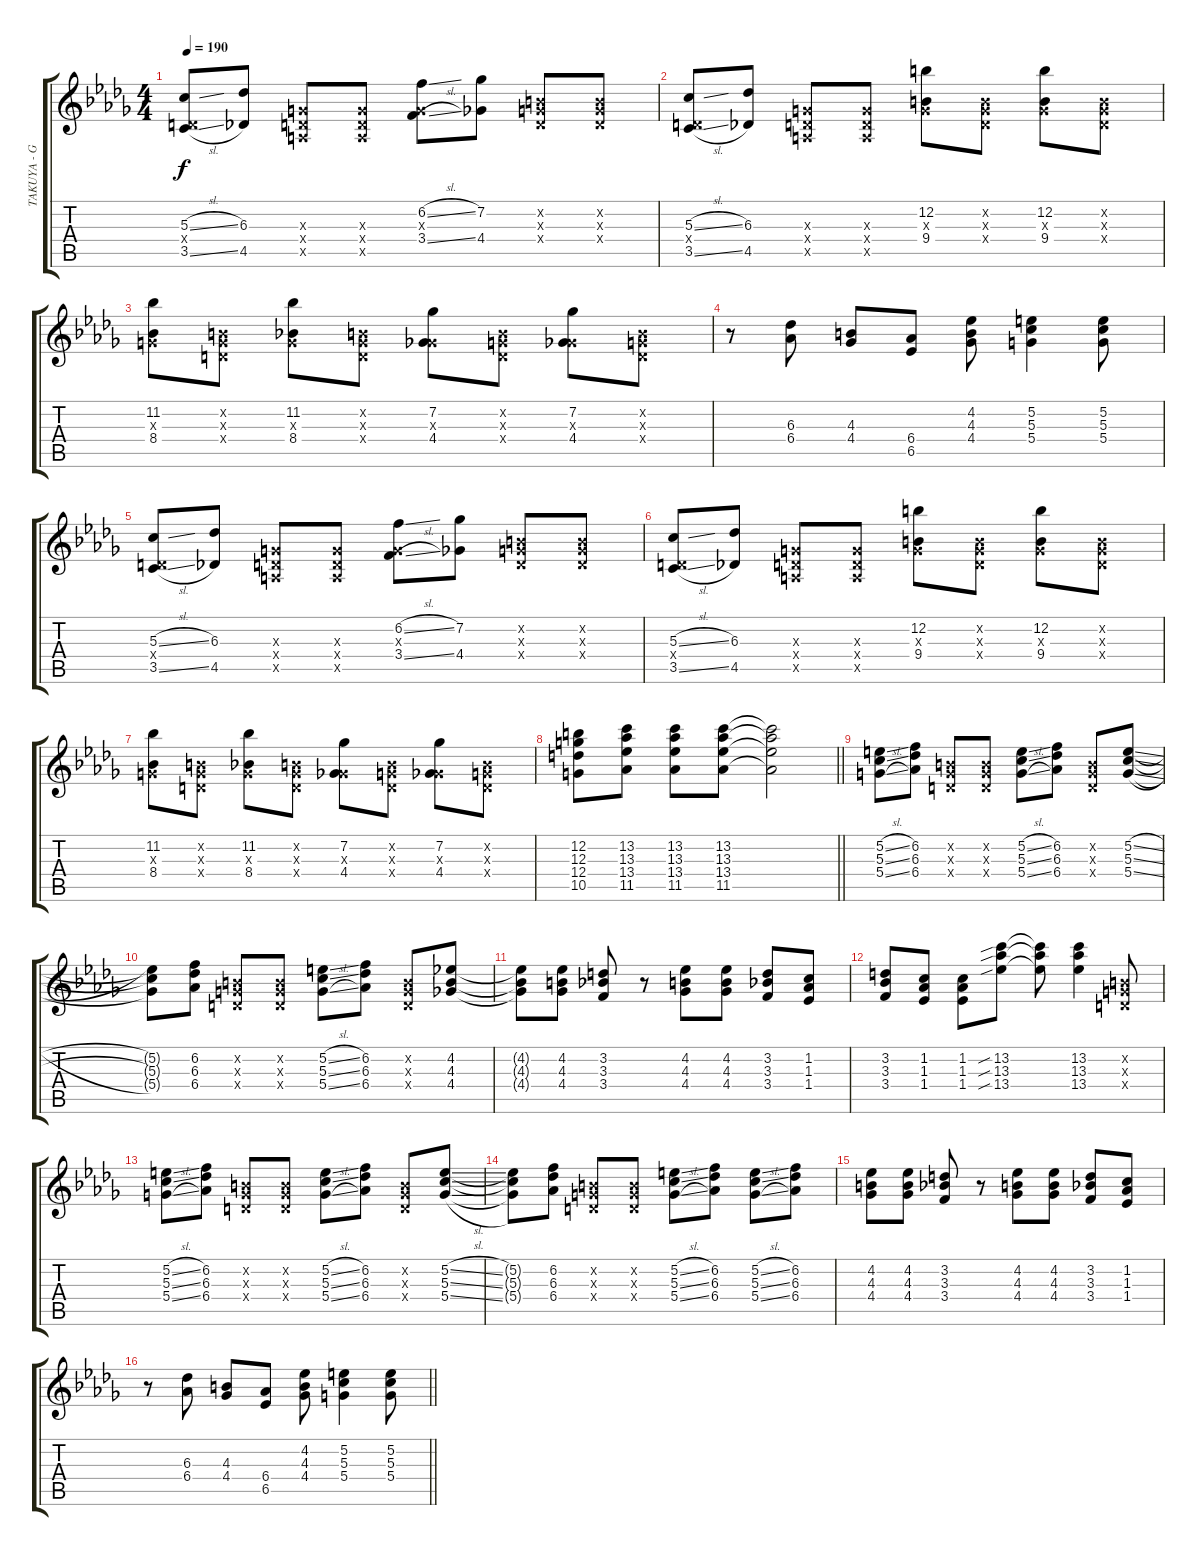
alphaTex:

\track ("TAKUYA - Guitar 1" "TAKUYA - G") {instrument distortionguitar}
\staff {score tabs}
\tuning (E4 B3 G3 D3 A2 E2) {hide}
\ts (4 4)
\tempo 190
\clef g2
\ks db
(5.3{sl} 0.4{x} 3.5{sl}).8{dy f} (6.3 4.5).8 (0.3{x} 0.4{x} 0.5{x}).8 (0.3{x} 0.4{x} 0.5{x}).8 (6.2{sl} 0.3{x} 3.4{sl}).8 (7.2 4.4).8 (0.2{x} 0.3{x} 0.4{x}).8 (0.2{x} 0.3{x} 0.4{x}).8 |
(5.3{sl} 0.4{x} 3.5{sl}).8 (6.3 4.5).8 (0.3{x} 0.4{x} 0.5{x}).8 (0.3{x} 0.4{x} 0.5{x}).8 (12.2 0.3{x} 9.4).8 (0.2{x} 0.3{x} 0.4{x}).8 (12.2 0.3{x} 9.4).8 (0.2{x} 0.3{x} 0.4{x}).8 |
(11.2 0.3{x} 8.4).8 (0.2{x} 0.3{x} 0.4{x}).8 (11.2 0.3{x} 8.4).8 (0.2{x} 0.3{x} 0.4{x}).8 (7.2 0.3{x} 4.4).8 (0.2{x} 0.3{x} 0.4{x}).8 (7.2 0.3{x} 4.4).8 (0.2{x} 0.3{x} 0.4{x}).8 |
r.8 (6.3 6.4).8 (4.3 4.4).8 (6.4 6.5).8 (4.2 4.3 4.4).8 (5.2 5.3 5.4).4 (5.2 5.3 5.4).8 |
(5.3{sl} 0.4{x} 3.5{sl}).8 (6.3 4.5).8 (0.3{x} 0.4{x} 0.5{x}).8 (0.3{x} 0.4{x} 0.5{x}).8 (6.2{sl} 0.3{x} 3.4{sl}).8 (7.2 4.4).8 (0.2{x} 0.3{x} 0.4{x}).8 (0.2{x} 0.3{x} 0.4{x}).8 |
(5.3{sl} 0.4{x} 3.5{sl}).8 (6.3 4.5).8 (0.3{x} 0.4{x} 0.5{x}).8 (0.3{x} 0.4{x} 0.5{x}).8 (12.2 0.3{x} 9.4).8 (0.2{x} 0.3{x} 0.4{x}).8 (12.2 0.3{x} 9.4).8 (0.2{x} 0.3{x} 0.4{x}).8 |
(11.2 0.3{x} 8.4).8 (0.2{x} 0.3{x} 0.4{x}).8 (11.2 0.3{x} 8.4).8 (0.2{x} 0.3{x} 0.4{x}).8 (7.2 0.3{x} 4.4).8 (0.2{x} 0.3{x} 0.4{x}).8 (7.2 0.3{x} 4.4).8 (0.2{x} 0.3{x} 0.4{x}).8 |
\barLineRight lightlight
(12.2 12.3 12.4 10.5).8 (13.2 13.3 13.4 11.5).8 (13.2 13.3 13.4 11.5).8 (13.2 13.3 13.4 11.5).8 (13.2{t} 13.3{t} 13.4{t} 11.5{t}).2 |
(5.2{sl} 5.3{sl} 5.4{sl}).8 (6.2 6.3 6.4).8 (0.2{x} 0.3{x} 0.4{x}).8 (0.2{x} 0.3{x} 0.4{x}).8 (5.2{sl} 5.3{sl} 5.4{sl}).8 (6.2 6.3 6.4).8 (0.2{x} 0.3{x} 0.4{x}).8 (5.2{sl} 5.3{sl} 5.4{sl}).8 |
(5.2{t} 5.3{t} 5.4{t}).8 (6.2 6.3 6.4).8 (0.2{x} 0.3{x} 0.4{x}).8 (0.2{x} 0.3{x} 0.4{x}).8 (5.2{sl} 5.3{sl} 5.4{sl}).8 (6.2 6.3 6.4).8 (0.2{x} 0.3{x} 0.4{x}).8 (4.2 4.3 4.4).8 |
(4.2{t} 4.3{t} 4.4{t}).8 (4.2 4.3 4.4).8 (3.2 3.3 3.4).8 r.8 (4.2 4.3 4.4).8 (4.2 4.3 4.4).8 (3.2 3.3 3.4).8 (1.2 1.3 1.4).8 |
(3.2 3.3 3.4).8 (1.2 1.3 1.4).8 (1.2 1.3 1.4).8 (13.2{sib} 13.3{sib} 13.4{sib}).8 (13.2{t} 13.3{t} 13.4{t}).8 (13.2 13.3 13.4).4 (0.2{x} 0.3{x} 0.4{x}).8 |
(5.2{sl} 5.3{sl} 5.4{sl}).8 (6.2 6.3 6.4).8 (0.2{x} 0.3{x} 0.4{x}).8 (0.2{x} 0.3{x} 0.4{x}).8 (5.2{sl} 5.3{sl} 5.4{sl}).8 (6.2 6.3 6.4).8 (0.2{x} 0.3{x} 0.4{x}).8 (5.2{sl} 5.3{sl} 5.4{sl}).8 |
(5.2{t} 5.3{t} 5.4{t}).8 (6.2 6.3 6.4).8 (0.2{x} 0.3{x} 0.4{x}).8 (0.2{x} 0.3{x} 0.4{x}).8 (5.2{sl} 5.3{sl} 5.4{sl}).8 (6.2 6.3 6.4).8 (5.2{sl} 5.3{sl} 5.4{sl}).8 (6.2 6.3 6.4).8 |
(4.2 4.3 4.4).8 (4.2 4.3 4.4).8 (3.2 3.3 3.4).8 r.8 (4.2 4.3 4.4).8 (4.2 4.3 4.4).8 (3.2 3.3 3.4).8 (1.2 1.3 1.4).8 |
\barLineRight lightlight
r.8 (6.3 6.4).8 (4.3 4.4).8 (6.4 6.5).8 (4.2 4.3 4.4).8 (5.2 5.3 5.4).4 (5.2 5.3 5.4).8
